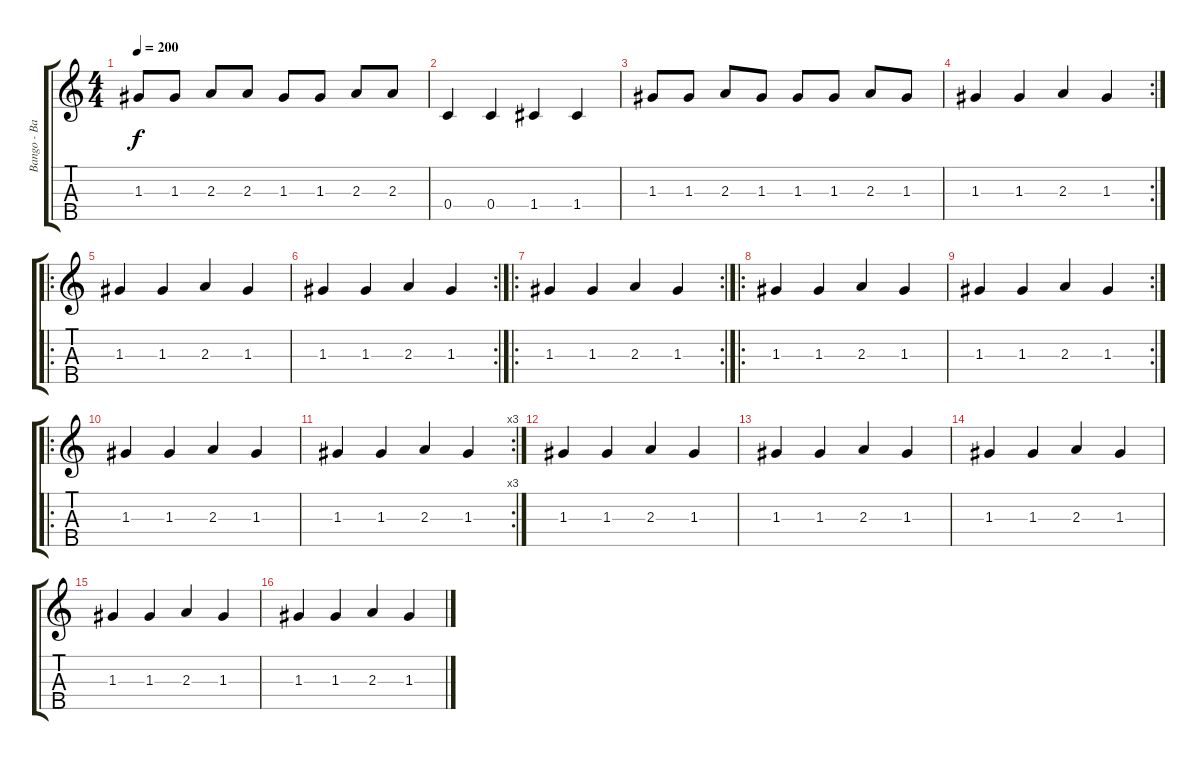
\track ("Bango - Background" "Bango - Ba") {instrument banjo}
\staff {score tabs}
\tuning (D4 B3 G3 C3 G4) {hide}
\displaytranspose 12
\ts (4 4)
\tempo 200
\clef g2
\ks c
1.3.8{dy f instrument banjo} 1.3.8 2.3.8 2.3.8 1.3.8 1.3.8 2.3.8 2.3.8 |
0.4.4 0.4.4 1.4.4 1.4.4 |
1.3.8 1.3.8 2.3.8 1.3.8 1.3.8 1.3.8 2.3.8 1.3.8 |
\rc 2
1.3.4 1.3.4 2.3.4 1.3.4 |
\ro
1.3.4 1.3.4 2.3.4 1.3.4 |
\rc 2
1.3.4 1.3.4 2.3.4 1.3.4 |
\ro
\rc 2
1.3.4 1.3.4 2.3.4 1.3.4 |
\ro
1.3.4 1.3.4 2.3.4 1.3.4 |
\rc 2
1.3.4 1.3.4 2.3.4 1.3.4 |
\ro
1.3.4 1.3.4 2.3.4 1.3.4 |
\rc 3
1.3.4 1.3.4 2.3.4 1.3.4 |
1.3.4 1.3.4 2.3.4 1.3.4 |
1.3.4 1.3.4 2.3.4 1.3.4 |
1.3.4 1.3.4 2.3.4 1.3.4 |
1.3.4 1.3.4 2.3.4 1.3.4 |
1.3.4 1.3.4 2.3.4 1.3.4
